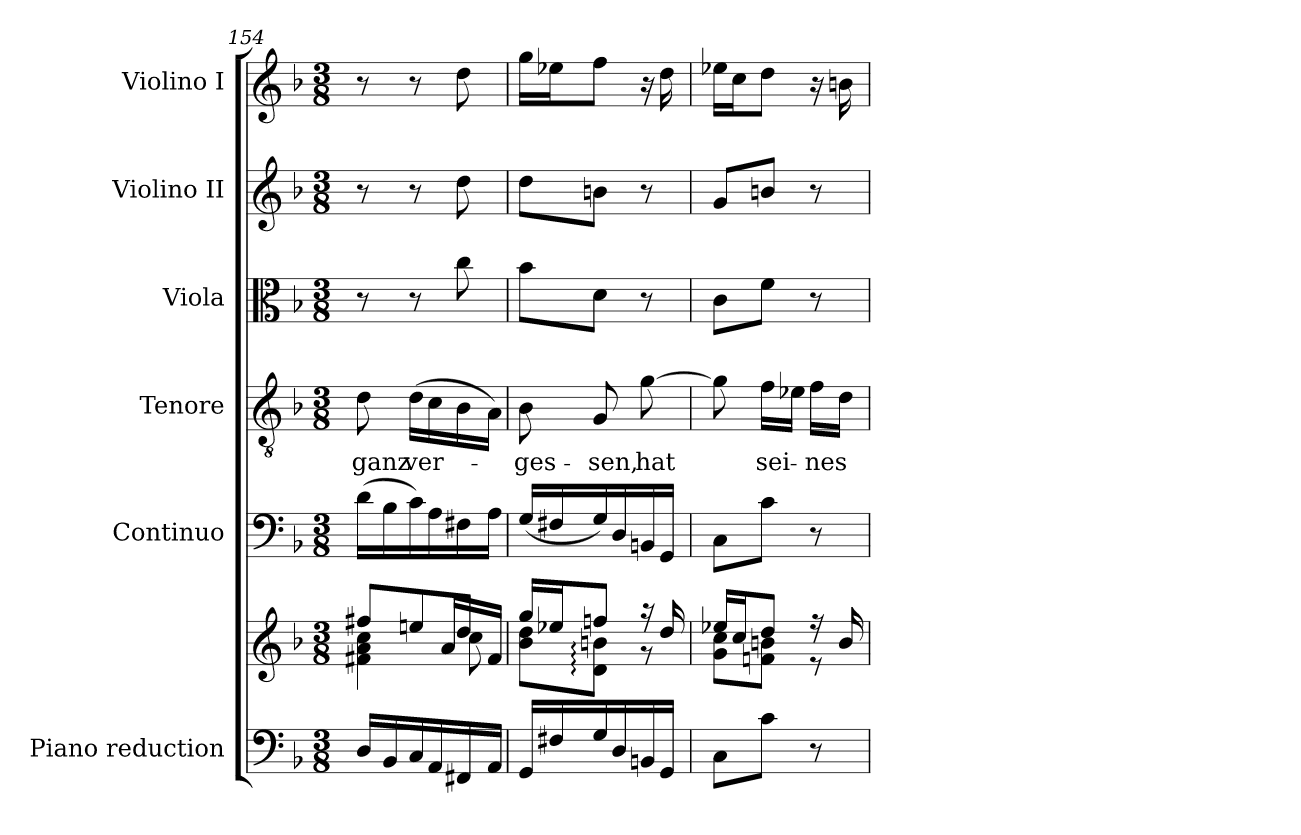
**kern	**kern	**kern	**kern	**text	**kern	**kern	**kern
*part6	*part6	*part5	*part4	*part4	*part3	*part2	*part1
*staff7	*staff6	*staff5	*staff4	*staff4	*staff3	*staff2	*staff1
*I"Piano reduction	*	*I"Continuo	*I"Tenore	*	*I"Viola	*I"Violino II	*I"Violino I
*I'Pno	*	*	*	*	*I'Vla	*I'Vln	*I'Vln
*clefF4	*clefG2	*clefF4	*clefGv2	*	*clefC3	*clefG2	*clefG2
*k[b-]	*k[b-]	*k[b-]	*k[b-]	*	*k[b-]	*k[b-]	*k[b-]
*M3/8	*M3/8	*M3/8	*M3/8	*	*M3/8	*M3/8	*M3/8
=154	=154	=154	=154	=154	=154	=154	=154
*	*^	*	*	*	*	*	*
*	*	*^	*	*	*	*	*	*
!	!	!	!	!	!	!LO:LY:b	!	!	!
16D/LL	8ff#X/L	4f#X\ 4a\ 4cc\	4ryy	(>16d\LL	8d\	ganz	8r	8r	8r
16BB-/	.	.	.	16B-\	.	.	.	.	.
!	!	!	!	!	!	!LO:LY:b	!	!	!
16C/	8een/	.	.	16c\)	(>16d\LL	ver-	8r	8r	8r
16AA/	.	.	.	16A\	16c\	.	.	.	.
16FF#X/	8dd/J	8cc\	16a/LL	16F#X\	16B-\	.	8cc\	8dd\	8dd\
16AA/JJ	.	.	16f#/JJ	16A\JJ	16A\JJ)	.	.	.	.
=155	=155	=155	=155	=155	=155	=155	=155	=155	=155
!	!	!	!	!	!	!LO:LY:b	!	!	!
*	*	*v	*v	*	*	*	*	*	*
16GG/LL	16gg/LL	8b-\ 8dd\L	(<16G/LL	8B-\	-ges-	8b-\L	8dd\L	16gg\LL
16F#X/	16ee-X/J	.	16F#X/	.	.	.	.	16ee-X\J
!	!	!	!	!	!LO:LY:b	!	!	!
16G/	8ffn/J	8d\: 8bn\:J	16G/)	8G/	-sen,	8d\J	8bn\J	8ff\J
16D/	.	.	16D/	.	.	.	.	.
!	!	!	!	!	!LO:LY:b	!	!	!
16BBn/	16r	8r	16BBn/	[8g\	hat	8r	8r	16r
16GG/JJ	16dd/	.	16GG/JJ	.	.	.	.	16dd\
=156	=156	=156	=156	=156	=156	=156	=156	=156
8C\L	16ee-X/LL	8g\ 8cc\L	8C\L	8g\]	.	8c\L	8g/L	16ee-X\LL
.	16cc/J	.	.	.	.	.	.	16cc\J
!	!	!	!	!	!LO:LY:b	!	!	!
8c\J	8dd/J	8fn\ 8bn\J	8c\J	16f\LL	sei-	8f\J	8bn/J	8dd\J
.	.	.	.	16e-X\JJ	.	.	.	.
!	!	!	!	!	!LO:LY:b	!	!	!
8r	16r	8r	8r	16f\LL	-nes	8r	8r	16r
.	16b/	.	.	16d\JJ	.	.	.	16bn\
*	*v	*v	*	*	*	*	*	*
=	=	=	=	=	=	=	=
*-	*-	*-	*-	*-	*-	*-	*-
